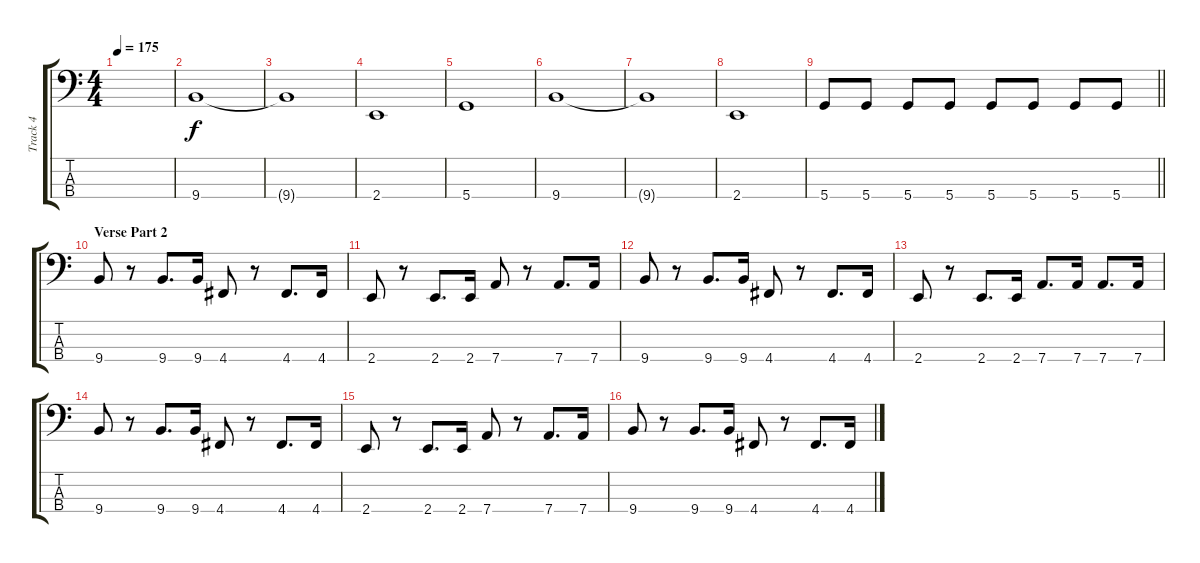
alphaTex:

\track ("Track 4" "Track 4") {instrument electricbassfinger}
\staff {score tabs}
\tuning (G2 D2 A1 D1) {hide}
\ts (4 4)
\tempo 175
\clef f4
\ks c
|
9.4.1 |
9.4{t}.1 |
2.4.1 |
5.4.1 |
9.4.1 |
9.4{t}.1 |
2.4.1 |
\barLineRight lightlight
5.4.8 5.4.8 5.4.8 5.4.8 5.4.8 5.4.8 5.4.8 5.4.8 |
\section ("" "Verse Part 2")
9.4.8 r.8 9.4.8{d} 9.4.16 4.4.8 r.8 4.4.8{d} 4.4.16 |
2.4.8 r.8 2.4.8{d} 2.4.16 7.4.8 r.8 7.4.8{d} 7.4.16 |
9.4.8 r.8 9.4.8{d} 9.4.16 4.4.8 r.8 4.4.8{d} 4.4.16 |
2.4.8 r.8 2.4.8{d} 2.4.16 7.4.8{d} 7.4.16 7.4.8{d} 7.4.16 |
9.4.8 r.8 9.4.8{d} 9.4.16 4.4.8 r.8 4.4.8{d} 4.4.16 |
2.4.8 r.8 2.4.8{d} 2.4.16 7.4.8 r.8 7.4.8{d} 7.4.16 |
9.4.8 r.8 9.4.8{d} 9.4.16 4.4.8 r.8 4.4.8{d} 4.4.16
